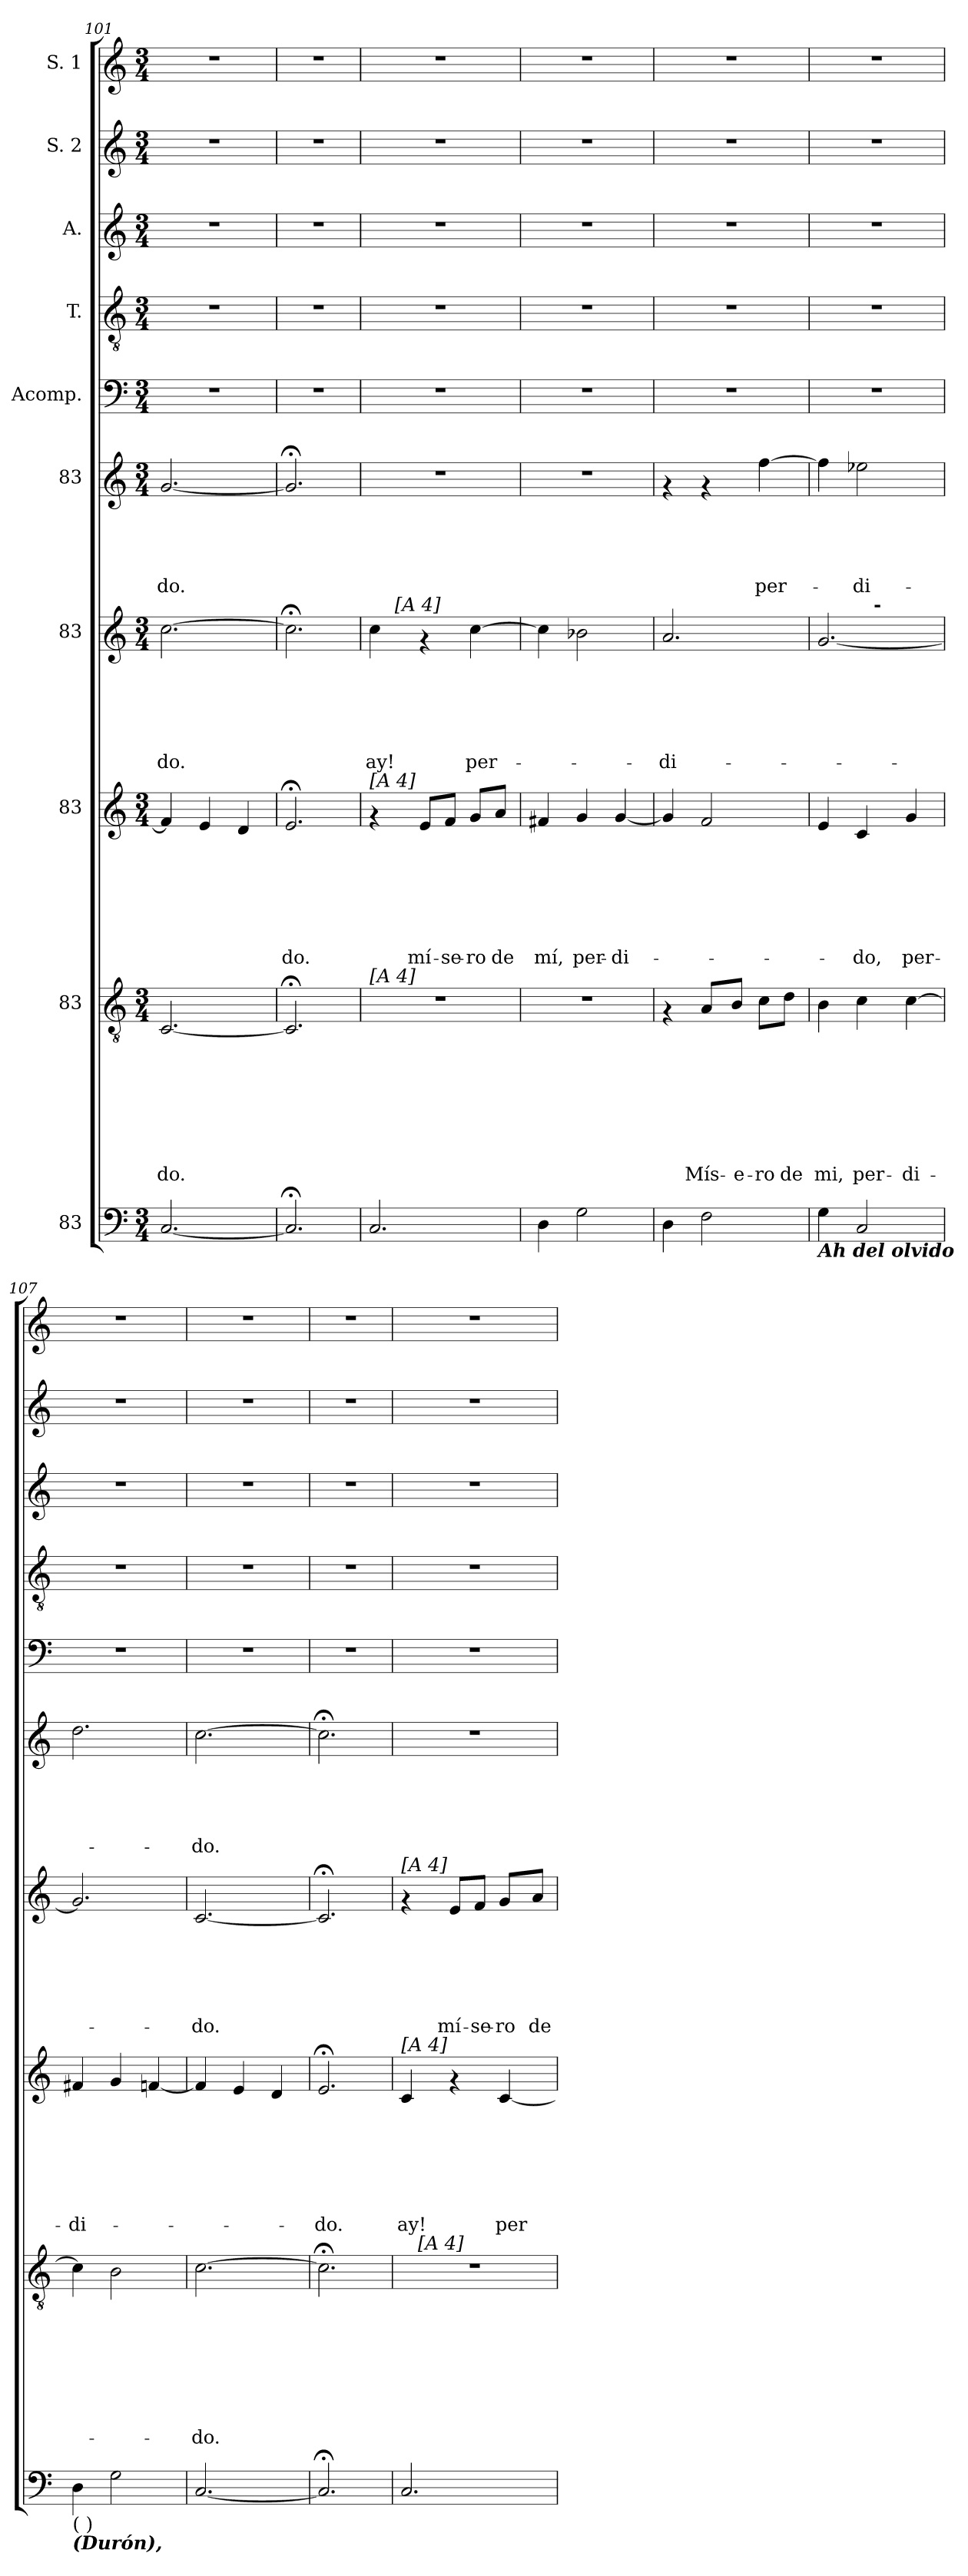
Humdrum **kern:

**kern	**kern	**text	**text	**text	**text	**text	**text	**text	**text	**kern	**text	**text	**text	**text	**text	**text	**text	**kern	**text	**text	**text	**text	**text	**text	**kern	**text	**text	**text	**text	**text	**kern	**kern	**kern	**kern	**kern
*part10	*part9	*part9	*part9	*part9	*part9	*part9	*part9	*part9	*part9	*part8	*part8	*part8	*part8	*part8	*part8	*part8	*part8	*part7	*part7	*part7	*part7	*part7	*part7	*part7	*part6	*part6	*part6	*part6	*part6	*part6	*part5	*part4	*part3	*part2	*part1
*staff10	*staff9	*staff9	*staff9	*staff9	*staff9	*staff9	*staff9	*staff9	*staff9	*staff8	*staff8	*staff8	*staff8	*staff8	*staff8	*staff8	*staff8	*staff7	*staff7	*staff7	*staff7	*staff7	*staff7	*staff7	*staff6	*staff6	*staff6	*staff6	*staff6	*staff6	*staff5	*staff4	*staff3	*staff2	*staff1
*I"83	*I"83	*	*	*	*	*	*	*	*	*I"83	*	*	*	*	*	*	*	*I"83	*	*	*	*	*	*	*I"83	*	*	*	*	*	*I"Acomp.	*I"T.	*I"A.	*I"S. 2	*I"S. 1
*clefF4	*clefGv2	*	*	*	*	*	*	*	*	*clefG2	*	*	*	*	*	*	*	*clefG2	*	*	*	*	*	*	*clefG2	*	*	*	*	*	*clefF4	*clefGv2	*clefG2	*clefG2	*clefG2
*k[]	*k[]	*	*	*	*	*	*	*	*	*k[]	*	*	*	*	*	*	*	*k[]	*	*	*	*	*	*	*k[]	*	*	*	*	*	*k[]	*k[]	*k[]	*k[]	*k[]
*C:	*C:	*	*	*	*	*	*	*	*	*C:	*	*	*	*	*	*	*	*C:	*	*	*	*	*	*	*C:	*	*	*	*	*	*C:	*C:	*C:	*C:	*C:
*M3/4	*M3/4	*	*	*	*	*	*	*	*	*M3/4	*	*	*	*	*	*	*	*M3/4	*	*	*	*	*	*	*M3/4	*	*	*	*	*	*M3/4	*M3/4	*M3/4	*M3/4	*M3/4
=101	=101	=101	=101	=101	=101	=101	=101	=101	=101	=101	=101	=101	=101	=101	=101	=101	=101	=101	=101	=101	=101	=101	=101	=101	=101	=101	=101	=101	=101	=101	=101	=101	=101	=101	=101
!	!	!	!	!	!	!	!	!	!LO:LY:b	!	!	!	!	!	!	!	!	!	!	!	!	!	!	!LO:LY:b	!	!	!	!	!	!LO:LY:b	!	!	!	!	!
[>2.C/	[>2.C/	.	.	.	.	.	.	.	-do.	4f/]	.	.	.	.	.	.	.	[>2.cc\	.	.	.	.	.	-do.	[>2.g/	.	.	.	.	-do.	2.r	2.r	2.r	2.r	2.r
.	.	.	.	.	.	.	.	.	.	4e/	.	.	.	.	.	.	.	.	.	.	.	.	.	.	.	.	.	.	.	.	.	.	.	.	.
.	.	.	.	.	.	.	.	.	.	4d/	.	.	.	.	.	.	.	.	.	.	.	.	.	.	.	.	.	.	.	.	.	.	.	.	.
=102	=102	=102	=102	=102	=102	=102	=102	=102	=102	=102	=102	=102	=102	=102	=102	=102	=102	=102	=102	=102	=102	=102	=102	=102	=102	=102	=102	=102	=102	=102	=102	=102	=102	=102	=102
!	!	!	!	!	!	!	!	!	!	!	!	!	!	!	!	!	!LO:LY:b	!	!	!	!	!	!	!	!	!	!	!	!	!	!	!	!	!	!
2.C;</]	2.C;</]	.	.	.	.	.	.	.	.	2.e;</	.	.	.	.	.	.	-do.	2.cc;<\]	.	.	.	.	.	.	2.g;</]	.	.	.	.	.	2.r	2.r	2.r	2.r	2.r
!!LO:PB:g=z
=103	=103	=103	=103	=103	=103	=103	=103	=103	=103	=103	=103	=103	=103	=103	=103	=103	=103	=103	=103	=103	=103	=103	=103	=103	=103	=103	=103	=103	=103	=103	=103	=103	=103	=103	=103
!	!	!	!	!	!	!	!	!	!	!LO:TX:a:B:t=[A 4]	!	!	!	!	!	!	!	!	!	!	!	!	!	!	!	!	!	!	!	!	!	!	!	!	!
!	!LO:TX:a:B:t=[A 4]	!	!	!	!	!	!	!	!	!	!	!	!	!	!	!	!	!	!	!	!	!	!	!	!	!	!	!	!	!	!	!	!	!	!
!	!	!	!	!	!	!	!	!	!	!	!	!	!	!	!	!	!	!	!	!	!	!	!	!LO:LY:b	!	!	!	!	!	!	!	!	!	!	!
*	*	*	*	*	*	*	*	*	*	*	*	*	*	*	*	*	*	*^	*	*	*	*	*	*	*	*	*	*	*	*	*	*	*	*	*
2.C/	2.r	.	.	.	.	.	.	.	.	4rf	.	.	.	.	.	.	.	4cc\	8ryy	.	.	.	.	.	ay!	2.r	.	.	.	.	.	2.r	2.r	2.r	2.r	2.r
!	!	!	!	!	!	!	!	!	!	!	!	!	!	!	!	!	!	!	!LO:TX:a:B:t=[A 4]	!	!	!	!	!	!	!	!	!	!	!	!	!	!	!	!	!
.	.	.	.	.	.	.	.	.	.	.	.	.	.	.	.	.	.	.	2ryy	.	.	.	.	.	.	.	.	.	.	.	.	.	.	.	.	.
!	!	!	!	!	!	!	!	!	!	!	!	!	!	!	!	!	!LO:LY:b	!	!	!	!	!	!	!	!	!	!	!	!	!	!	!	!	!	!	!
.	.	.	.	.	.	.	.	.	.	8e/L	.	.	.	.	.	.	mí-	4rf	.	.	.	.	.	.	.	.	.	.	.	.	.	.	.	.	.	.
!	!	!	!	!	!	!	!	!	!	!	!	!	!	!	!	!	!LO:LY:b	!	!	!	!	!	!	!	!	!	!	!	!	!	!	!	!	!	!	!
.	.	.	.	.	.	.	.	.	.	8f/J	.	.	.	.	.	.	-se-	.	.	.	.	.	.	.	.	.	.	.	.	.	.	.	.	.	.	.
!	!	!	!	!	!	!	!	!	!	!	!	!	!	!	!	!	!LO:LY:b	!	!	!	!	!	!	!	!LO:LY:b	!	!	!	!	!	!	!	!	!	!	!
.	.	.	.	.	.	.	.	.	.	8g/L	.	.	.	.	.	.	-ro	[>4cc\	.	.	.	.	.	.	per-	.	.	.	.	.	.	.	.	.	.	.
!	!	!	!	!	!	!	!	!	!	!	!	!	!	!	!	!	!LO:LY:b	!	!	!	!	!	!	!	!	!	!	!	!	!	!	!	!	!	!	!
.	.	.	.	.	.	.	.	.	.	8a/J	.	.	.	.	.	.	de	.	8ryy	.	.	.	.	.	.	.	.	.	.	.	.	.	.	.	.	.
=104	=104	=104	=104	=104	=104	=104	=104	=104	=104	=104	=104	=104	=104	=104	=104	=104	=104	=104	=104	=104	=104	=104	=104	=104	=104	=104	=104	=104	=104	=104	=104	=104	=104	=104	=104	=104
!	!	!	!	!	!	!	!	!	!	!	!	!	!	!	!	!	!LO:LY:b	!	!	!	!	!	!	!	!	!	!	!	!	!	!	!	!	!	!	!
*	*	*	*	*	*	*	*	*	*	*	*	*	*	*	*	*	*	*v	*v	*	*	*	*	*	*	*	*	*	*	*	*	*	*	*	*	*
4D\	2.r	.	.	.	.	.	.	.	.	4f#X/	.	.	.	.	.	.	mí,	4cc\]	.	.	.	.	.	.	2.r	.	.	.	.	.	2.r	2.r	2.r	2.r	2.r
!	!	!	!	!	!	!	!	!	!	!	!	!	!	!	!	!	!LO:LY:b	!	!	!	!	!	!	!	!	!	!	!	!	!	!	!	!	!	!
2G\	.	.	.	.	.	.	.	.	.	4g/	.	.	.	.	.	.	per-	2b-X\	.	.	.	.	.	.	.	.	.	.	.	.	.	.	.	.	.
!	!	!	!	!	!	!	!	!	!	!	!	!	!	!	!	!	!LO:LY:b	!	!	!	!	!	!	!	!	!	!	!	!	!	!	!	!	!	!
.	.	.	.	.	.	.	.	.	.	[>4g/	.	.	.	.	.	.	-di-	.	.	.	.	.	.	.	.	.	.	.	.	.	.	.	.	.	.
=105	=105	=105	=105	=105	=105	=105	=105	=105	=105	=105	=105	=105	=105	=105	=105	=105	=105	=105	=105	=105	=105	=105	=105	=105	=105	=105	=105	=105	=105	=105	=105	=105	=105	=105	=105
!	!	!	!	!	!	!	!	!	!	!	!	!	!	!	!	!	!	!	!	!	!	!	!	!LO:LY:b	!	!	!	!	!	!	!	!	!	!	!
4D\	4rF	.	.	.	.	.	.	.	.	4g/]	.	.	.	.	.	.	.	2.a/	.	.	.	.	.	-di-	4rf	.	.	.	.	.	2.r	2.r	2.r	2.r	2.r
!	!	!	!	!	!	!	!	!	!LO:LY:b	!	!	!	!	!	!	!	!	!	!	!	!	!	!	!	!	!	!	!	!	!	!	!	!	!	!
2F\	8A/L	.	.	.	.	.	.	.	Mís-	2f/	.	.	.	.	.	.	.	.	.	.	.	.	.	.	4rf	.	.	.	.	.	.	.	.	.	.
!	!	!	!	!	!	!	!	!	!LO:LY:b	!	!	!	!	!	!	!	!	!	!	!	!	!	!	!	!	!	!	!	!	!	!	!	!	!	!
.	8B/J	.	.	.	.	.	.	.	-e-	.	.	.	.	.	.	.	.	.	.	.	.	.	.	.	.	.	.	.	.	.	.	.	.	.	.
!	!	!	!	!	!	!	!	!	!LO:LY:b	!	!	!	!	!	!	!	!	!	!	!	!	!	!	!	!	!	!	!	!	!LO:LY:b	!	!	!	!	!
.	8c\L	.	.	.	.	.	.	.	-ro	.	.	.	.	.	.	.	.	.	.	.	.	.	.	.	[>4ff\	.	.	.	.	per-	.	.	.	.	.
!	!	!	!	!	!	!	!	!	!LO:LY:b	!	!	!	!	!	!	!	!	!	!	!	!	!	!	!	!	!	!	!	!	!	!	!	!	!	!
.	8d\J	.	.	.	.	.	.	.	de	.	.	.	.	.	.	.	.	.	.	.	.	.	.	.	.	.	.	.	.	.	.	.	.	.	.
=106	=106	=106	=106	=106	=106	=106	=106	=106	=106	=106	=106	=106	=106	=106	=106	=106	=106	=106	=106	=106	=106	=106	=106	=106	=106	=106	=106	=106	=106	=106	=106	=106	=106	=106	=106
!LO:TX:b:Bi:t=Ah del olvido	!	!	!	!	!	!	!	!	!	!	!	!	!	!	!	!	!	!	!	!	!	!	!	!	!	!	!	!	!	!	!	!	!	!	!
!	!	!	!	!	!	!	!	!	!LO:LY:b	!	!	!	!	!	!	!	!	!	!	!	!	!	!	!	!	!	!	!	!	!	!	!	!	!	!
*	*	*	*	*	*	*	*	*	*	*	*	*	*	*	*	*	*	*^	*	*	*	*	*	*	*	*	*	*	*	*	*	*	*	*	*
4G\	4B\	.	.	.	.	.	.	.	mi,	4e/	.	.	.	.	.	.	.	[>2.g/	4ryy	.	.	.	.	.	.	4ff\]	.	.	.	.	.	2.r	2.r	2.r	2.r	2.r
!	!	!	!	!	!	!	!	!	!LO:LY:b	!	!	!	!	!	!	!	!LO:LY:b	!	!	!	!	!	!	!	!	!	!	!	!	!	!LO:LY:b	!	!	!	!	!
2C/	4c\	.	.	.	.	.	.	.	per-	4c/	.	.	.	.	.	.	-do,	.	16ryy	.	.	.	.	.	.	2ee-X\	.	.	.	.	-di-	.	.	.	.	.
!	!	!	!	!	!	!	!	!	!	!	!	!	!	!	!	!	!	!	!LO:TX:a:B:t=-	!	!	!	!	!	!	!	!	!	!	!	!	!	!	!	!	!
.	.	.	.	.	.	.	.	.	.	.	.	.	.	.	.	.	.	.	4..ryy	.	.	.	.	.	.	.	.	.	.	.	.	.	.	.	.	.
!	!	!	!	!	!	!	!	!	!LO:LY:b	!	!	!	!	!	!	!	!LO:LY:b	!	!	!	!	!	!	!	!	!	!	!	!	!	!	!	!	!	!	!
.	[>4c\	.	.	.	.	.	.	.	-di-	4g/	.	.	.	.	.	.	per-	.	.	.	.	.	.	.	.	.	.	.	.	.	.	.	.	.	.	.
=107	=107	=107	=107	=107	=107	=107	=107	=107	=107	=107	=107	=107	=107	=107	=107	=107	=107	=107	=107	=107	=107	=107	=107	=107	=107	=107	=107	=107	=107	=107	=107	=107	=107	=107	=107	=107
!LO:TX:b:t=( )	!	!	!	!	!	!	!	!	!	!	!	!	!	!	!	!	!	!	!	!	!	!	!	!	!	!	!	!	!	!	!	!	!	!	!	!
!LO:TX:b:Bi:t=(Durón),	!	!	!	!	!	!	!	!	!	!	!	!	!	!	!	!	!	!	!	!	!	!	!	!	!	!	!	!	!	!	!	!	!	!	!	!
!	!	!	!	!	!	!	!	!	!	!	!	!	!	!	!	!	!LO:LY:b	!	!	!	!	!	!	!	!	!	!	!	!	!	!	!	!	!	!	!
*	*	*	*	*	*	*	*	*	*	*	*	*	*	*	*	*	*	*v	*v	*	*	*	*	*	*	*	*	*	*	*	*	*	*	*	*	*
4D\	4c\]	.	.	.	.	.	.	.	.	4f#X/	.	.	.	.	.	.	-di-	2.g/]	.	.	.	.	.	.	2.dd\	.	.	.	.	.	2.r	2.r	2.r	2.r	2.r
2G\	2B\	.	.	.	.	.	.	.	.	4g/	.	.	.	.	.	.	.	.	.	.	.	.	.	.	.	.	.	.	.	.	.	.	.	.	.
.	.	.	.	.	.	.	.	.	.	[>4fn/	.	.	.	.	.	.	.	.	.	.	.	.	.	.	.	.	.	.	.	.	.	.	.	.	.
=108	=108	=108	=108	=108	=108	=108	=108	=108	=108	=108	=108	=108	=108	=108	=108	=108	=108	=108	=108	=108	=108	=108	=108	=108	=108	=108	=108	=108	=108	=108	=108	=108	=108	=108	=108
!	!	!	!	!	!	!	!	!	!LO:LY:b	!	!	!	!	!	!	!	!	!	!	!	!	!	!	!LO:LY:b	!	!	!	!	!	!LO:LY:b	!	!	!	!	!
[>2.C/	[>2.c\	.	.	.	.	.	.	.	-do.	4f/]	.	.	.	.	.	.	.	[>2.c/	.	.	.	.	.	-do.	[>2.cc\	.	.	.	.	-do.	2.r	2.r	2.r	2.r	2.r
.	.	.	.	.	.	.	.	.	.	4e/	.	.	.	.	.	.	.	.	.	.	.	.	.	.	.	.	.	.	.	.	.	.	.	.	.
.	.	.	.	.	.	.	.	.	.	4d/	.	.	.	.	.	.	.	.	.	.	.	.	.	.	.	.	.	.	.	.	.	.	.	.	.
=109	=109	=109	=109	=109	=109	=109	=109	=109	=109	=109	=109	=109	=109	=109	=109	=109	=109	=109	=109	=109	=109	=109	=109	=109	=109	=109	=109	=109	=109	=109	=109	=109	=109	=109	=109
!	!	!	!	!	!	!	!	!	!	!	!	!	!	!	!	!	!LO:LY:b	!	!	!	!	!	!	!	!	!	!	!	!	!	!	!	!	!	!
2.C;</]	2.c;<\]	.	.	.	.	.	.	.	.	2.e;</	.	.	.	.	.	.	-do.	2.c;</]	.	.	.	.	.	.	2.cc;<\]	.	.	.	.	.	2.r	2.r	2.r	2.r	2.r
!!LO:PB:g=z
=110	=110	=110	=110	=110	=110	=110	=110	=110	=110	=110	=110	=110	=110	=110	=110	=110	=110	=110	=110	=110	=110	=110	=110	=110	=110	=110	=110	=110	=110	=110	=110	=110	=110	=110	=110
!	!	!	!	!	!	!	!	!	!	!	!	!	!	!	!	!	!	!LO:TX:a:B:t=[A 4]	!	!	!	!	!	!	!	!	!	!	!	!	!	!	!	!	!
!	!	!	!	!	!	!	!	!	!	!LO:TX:a:B:t=[A 4]	!	!	!	!	!	!	!	!	!	!	!	!	!	!	!	!	!	!	!	!	!	!	!	!	!
!	!	!	!	!	!	!	!	!	!	!	!	!	!	!	!	!	!LO:LY:b	!	!	!	!	!	!	!	!	!	!	!	!	!	!	!	!	!	!
*	*^	*	*	*	*	*	*	*	*	*	*	*	*	*	*	*	*	*	*	*	*	*	*	*	*	*	*	*	*	*	*	*	*	*	*
2.C/	2.r	16ryy	.	.	.	.	.	.	.	.	4c/	.	.	.	.	.	.	ay!	4rf	.	.	.	.	.	.	2.r	.	.	.	.	.	2.r	2.r	2.r	2.r	2.r
!	!	!LO:TX:a:B:t=[A 4]	!	!	!	!	!	!	!	!	!	!	!	!	!	!	!	!	!	!	!	!	!	!	!	!	!	!	!	!	!	!	!	!	!	!
.	.	2ryy	.	.	.	.	.	.	.	.	.	.	.	.	.	.	.	.	.	.	.	.	.	.	.	.	.	.	.	.	.	.	.	.	.	.
!	!	!	!	!	!	!	!	!	!	!	!	!	!	!	!	!	!	!	!	!	!	!	!	!	!LO:LY:b	!	!	!	!	!	!	!	!	!	!	!
.	.	.	.	.	.	.	.	.	.	.	4rf	.	.	.	.	.	.	.	8e/L	.	.	.	.	.	mí-	.	.	.	.	.	.	.	.	.	.	.
!	!	!	!	!	!	!	!	!	!	!	!	!	!	!	!	!	!	!	!	!	!	!	!	!	!LO:LY:b	!	!	!	!	!	!	!	!	!	!	!
.	.	.	.	.	.	.	.	.	.	.	.	.	.	.	.	.	.	.	8f/J	.	.	.	.	.	-se-	.	.	.	.	.	.	.	.	.	.	.
!	!	!	!	!	!	!	!	!	!	!	!	!	!	!	!	!	!	!LO:LY:b	!	!	!	!	!	!	!LO:LY:b	!	!	!	!	!	!	!	!	!	!	!
.	.	.	.	.	.	.	.	.	.	.	[>4c/	.	.	.	.	.	.	per-	8g/L	.	.	.	.	.	-ro	.	.	.	.	.	.	.	.	.	.	.
.	.	8.ryy	.	.	.	.	.	.	.	.	.	.	.	.	.	.	.	.	.	.	.	.	.	.	.	.	.	.	.	.	.	.	.	.	.	.
!	!	!	!	!	!	!	!	!	!	!	!	!	!	!	!	!	!	!	!	!	!	!	!	!	!LO:LY:b	!	!	!	!	!	!	!	!	!	!	!
.	.	.	.	.	.	.	.	.	.	.	.	.	.	.	.	.	.	.	8a/J	.	.	.	.	.	de	.	.	.	.	.	.	.	.	.	.	.
*	*v	*v	*	*	*	*	*	*	*	*	*	*	*	*	*	*	*	*	*	*	*	*	*	*	*	*	*	*	*	*	*	*	*	*	*	*
=	=	=	=	=	=	=	=	=	=	=	=	=	=	=	=	=	=	=	=	=	=	=	=	=	=	=	=	=	=	=	=	=	=	=	=
*-	*-	*-	*-	*-	*-	*-	*-	*-	*-	*-	*-	*-	*-	*-	*-	*-	*-	*-	*-	*-	*-	*-	*-	*-	*-	*-	*-	*-	*-	*-	*-	*-	*-	*-	*-
